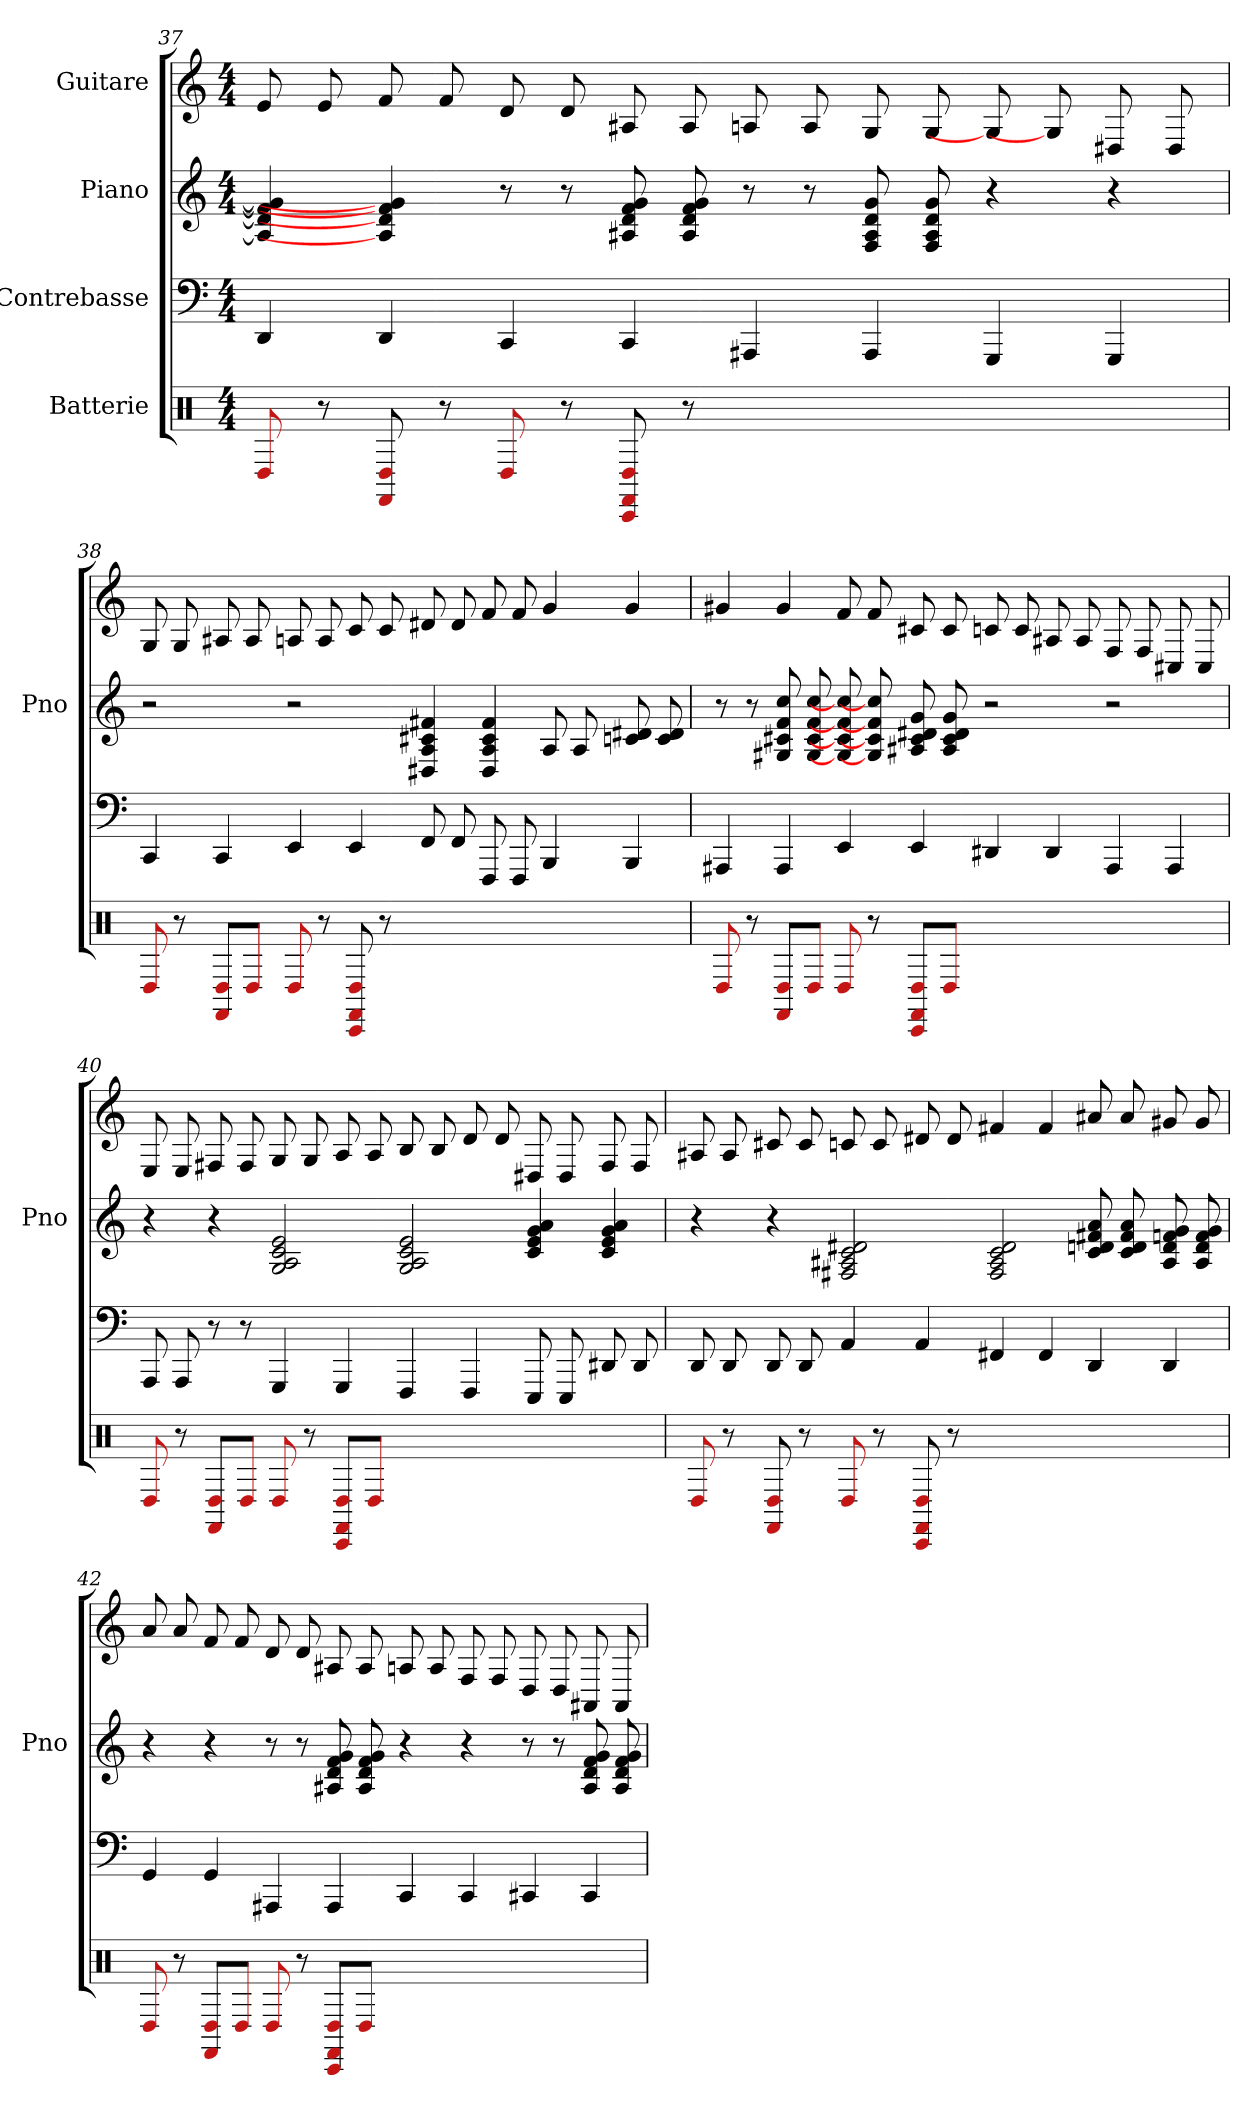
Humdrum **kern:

**kern	**kern	**kern	**kern
*part4	*part3	*part2	*part1
*staff4	*staff3	*staff2	*staff1
*I"Batterie	*I"Contrebasse	*I"Piano	*I"Guitare
*	*	*I'Pno	*
*clefX	*	*	*
*k[]	*k[]	*k[]	*k[]
*M4/4	*M4/4	*M4/4	*M4/4
=37	=37	=37	=37
8D#	4DD	4g] 4f] 4d] 4A#]	8e
8r	.	.	8e
8FF# 8D#	4DD	4g] 4f] 4d] 4A#]	8f
8r	.	.	8f
8D#	4CC	8r	8d
8r	.	8r	8d
8FF# 8CC# 8D#	4CC	8g 8f 8d 8A#	8A#
8r	.	8g 8f 8d 8A#	8A#
1ryy	4AAA#	8r	8A
.	.	8r	8A
.	4AAA#	8g 8d 8A# 8F	8G
.	.	8g 8d 8A# 8F	8G
.	4GGG	4r	8G]
.	.	.	8G]
.	4GGG	4r	8D#
.	.	.	8D#
=38	=38	=38	=38
8D#	4CC	2r	8G
8r	.	.	8G
8FF#/ 8D#/L	4CC	.	8A#
8D#/J	.	.	8A#
8D#	4EE	2r	8A
8r	.	.	8A
8FF# 8CC# 8D#	4EE	.	8c
8r	.	.	8c
1ryy	8FF	4f# 4c# 4A 4D#	8d#
.	8FF	.	8d#
.	8FFF	4f# 4c# 4A 4D#	8f
.	8FFF	.	8f
.	4BBB	8A	4g
.	.	8A	.
.	4BBB	8d# 8c	4g
.	.	8d# 8c	.
=39	=39	=39	=39
8D#	4AAA#	8r	4g#
8r	.	8r	.
8FF#/ 8D#/L	4AAA#	8cc 8f 8c# 8G#	4g#
8D#/J	.	8cc 8f 8c# 8G#	.
8D#	4EE	8cc] 8f] 8c#] 8G#]	8f
8r	.	8cc] 8f] 8c#] 8G#]	8f
8FF#/ 8CC#/ 8D#/L	4EE	8g 8d# 8c# 8A#	8c#
8D#/J	.	8g 8d# 8c# 8A#	8c#
1ryy	4DD#	2r	8c
.	.	.	8c
.	4DD#	.	8A#
.	.	.	8A#
.	4AAA#	2r	8F
.	.	.	8F
.	4AAA#	.	8C#
.	.	.	8C#
=40	=40	=40	=40
8D#	8AAA	4r	8E
8r	8AAA	.	8E
8FF#/ 8D#/L	8r	4r	8F#
8D#/J	8r	.	8F#
8D#	4GGG	2e 2G 2c 2A	8G
8r	.	.	8G
8FF#/ 8CC#/ 8D#/L	4GGG	.	8A
8D#/J	.	.	8A
1ryy	4FFF	2e 2G 2c 2A	8B
.	.	.	8B
.	4FFF	.	8d
.	.	.	8d
.	8EEE	4e 4a 4g 4c	8D#
.	8EEE	.	8D#
.	8DD#	4e 4a 4g 4c	8F#
.	8DD#	.	8F#
=41	=41	=41	=41
8D#	8DD	4r	8A#
8r	8DD	.	8A#
8FF# 8D#	8DD	4r	8c#
8r	8DD	.	8c#
8D#	4AA	2d# 2c 2A# 2F#	8c
8r	.	.	8c
8FF# 8CC# 8D#	4AA	.	8d#
8r	.	.	8d#
1ryy	4FF#	2d# 2c 2A# 2F#	4f#
.	4FF#	.	4f#
.	4DD	8a 8f# 8d 8c	8a#
.	.	8a 8f# 8d 8c	8a#
.	4DD	8g 8f 8d 8A#	8g#
.	.	8g 8f 8d 8A#	8g#
=42	=42	=42	=42
8D#	4GG	4r	8a
8r	.	.	8a
8FF#/ 8D#/L	4GG	4r	8f
8D#/J	.	.	8f
8D#	4AAA#	8r	8d
8r	.	8r	8d
8FF#/ 8CC#/ 8D#/L	4AAA#	8g 8f 8d 8A#	8A#
8D#/J	.	8g 8f 8d 8A#	8A#
1ryy	4CC	4r	8A
.	.	.	8A
.	4CC	4r	8F
.	.	.	8F
.	4CC#	8r	8D
.	.	8r	8D
.	4CC#	8g 8f 8d 8A#	8AA#
.	.	8g 8f 8d 8A#	8AA#
=	=	=	=
*-	*-	*-	*-
